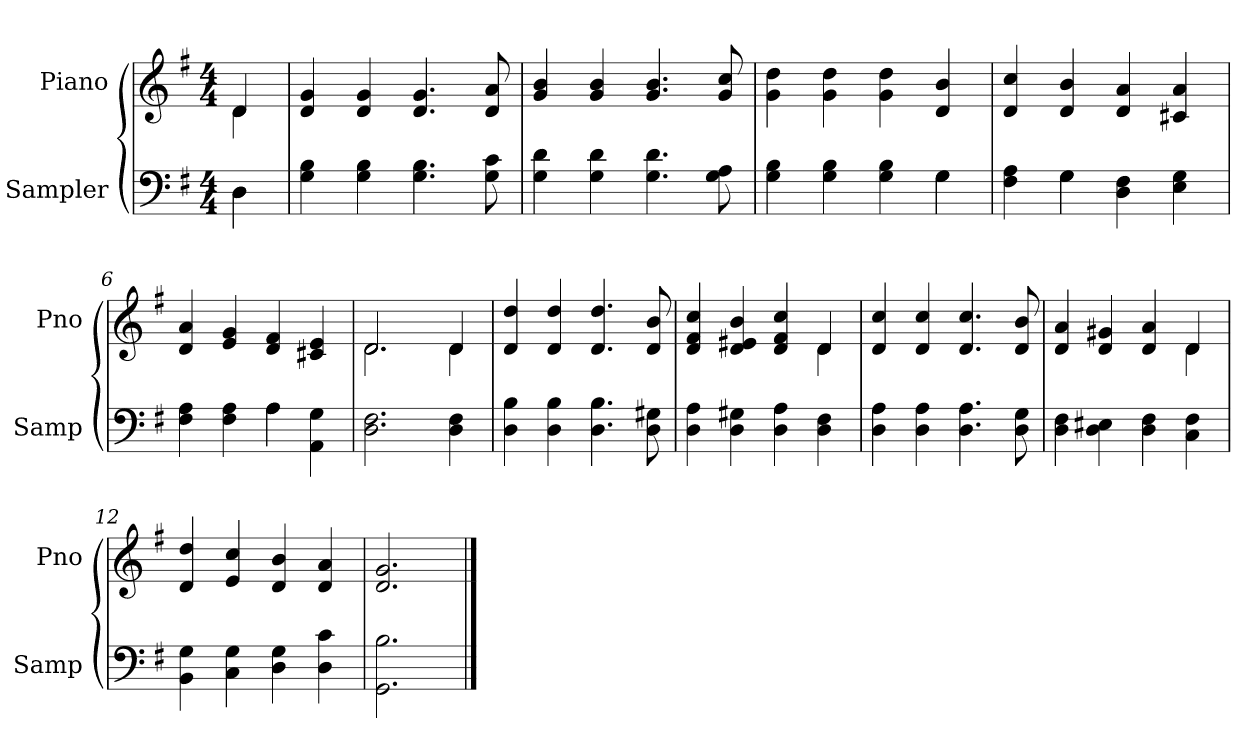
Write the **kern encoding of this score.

**kern	**kern
*part2	*part1
*staff2	*staff1
*I"Sampler	*I"Piano
*I'Samp	*I'Pno
*clefF4	*clefG2
*k[f#]	*k[f#]
*G:	*G:
*M4/4	*M4/4
=1	=1
*^	*^
4D\	4D	4d/	4d
*v	*v	*	*
*	*v	*v
=2	=2
4G 4B	4d 4g
4G 4B	4d 4g
4.G 4.B	4.d 4.g
8G 8c	8d 8a
=3	=3
4G 4d	4g 4b
4G 4d	4g 4b
4.G 4.d	4.g 4.b
8G 8A	8g 8cc
=4	=4
*^	*
4G 4B	2.ryy	4g 4dd
4G 4B	.	4g 4dd
4G 4B	.	4g 4dd
4G\	4G	4d 4b
=5	=5	=5
4F# 4A	4ryy	4d 4cc
4G\	4G	4d 4b
4D 4F#	2ryy	4d 4a
4E 4G	.	4c#X 4a
=6	=6	=6
4F# 4A	2ryy	4d 4a
4F# 4A	.	4e 4g
4A\	4A	4d 4f#
4AA 4G	4ryy	4c#X 4e
*v	*v	*
=7	=7
*	*^
2.D 2.F#	2.d/	2.d
4D 4F#	4d/	4d
*	*v	*v
=8	=8
4D 4B	4d 4dd
4D 4B	4d 4dd
4.D 4.B	4.d 4.dd
8D 8G#X	8d 8b
=9	=9
*	*^
4D 4A	4d 4f# 4cc	2.ryy
4D 4G#X	4d 4e#X 4b	.
4D 4A	4d 4f# 4cc	.
4D 4F#	4d/	4d
*	*v	*v
=10	=10
4D 4A	4d 4cc
4D 4A	4d 4cc
4.D 4.A	4.d 4.cc
8D 8G	8d 8b
=11	=11
*	*^
4D 4F#	4d 4a	2.ryy
4D 4E#X	4d 4g#X	.
4D 4F#	4d 4a	.
4C 4F#	4d/	4d
*	*v	*v
=12	=12
4BB 4G	4d 4dd
4C 4G	4e 4cc
4D 4G	4d 4b
4D 4c	4d 4a
=13	=13
2.GG 2.B	2.d 2.g
==	==
*-	*-
